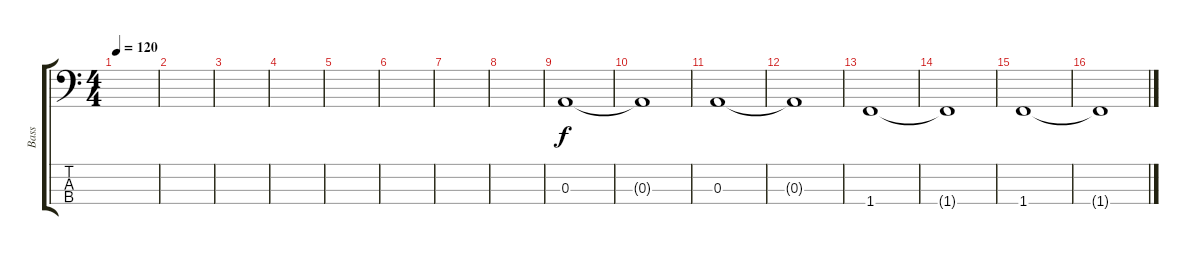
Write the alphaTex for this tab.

\track ("Bass" "Bass") {instrument electricbassfinger}
\staff {score tabs}
\tuning (G2 D2 A1 E1) {hide}
\ts (4 4)
\tempo 120
\clef f4
\ks c
|
|
|
|
|
|
|
|
0.3.1 |
0.3{t}.1 |
0.3.1 |
0.3{t}.1 |
1.4.1 |
1.4{t}.1 |
1.4.1 |
1.4{t}.1
